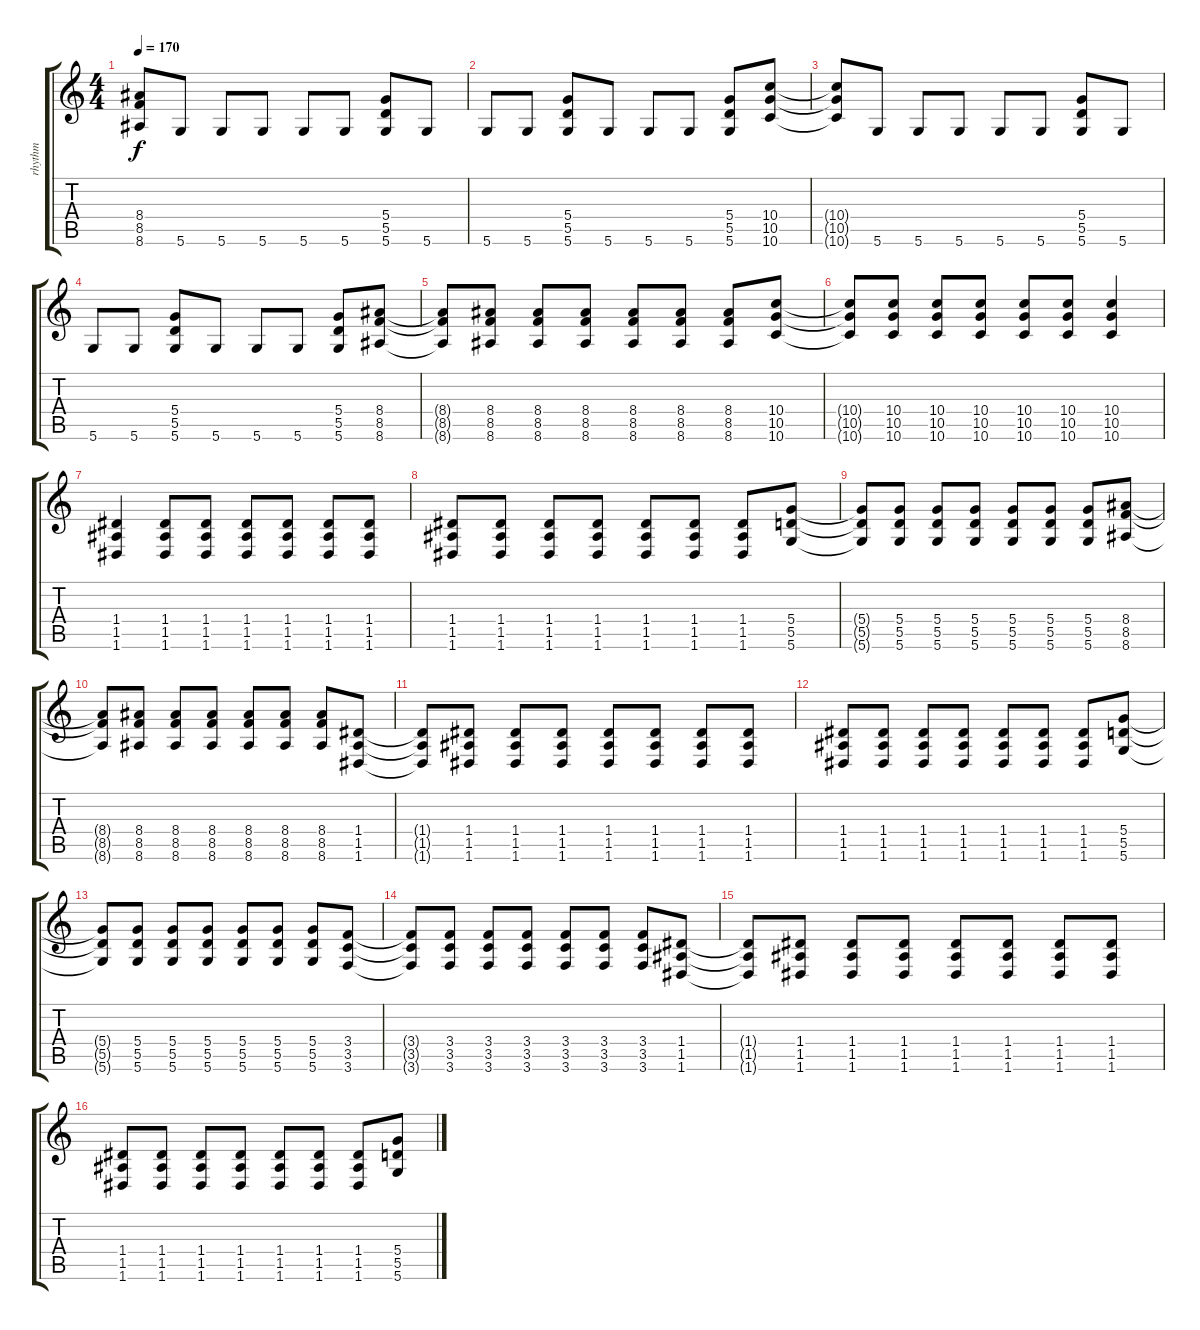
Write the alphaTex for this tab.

\track ("rhythm" "rhythm") {solo instrument distortionguitar}
\staff {score tabs}
\tuning (E4 B3 G3 D3 A2 D2) {hide}
\ts (4 4)
\tempo 170
\clef g2
\ks c
(8.4{t} 8.5{t} 8.6{t}).8{dy f} 5.6.8 5.6.8 5.6.8 5.6.8 5.6.8 (5.4 5.5 5.6).8 5.6.8 |
5.6.8 5.6.8 (5.4 5.5 5.6).8 5.6.8 5.6.8 5.6.8 (5.4 5.5 5.6).8 (10.4 10.5 10.6).8 |
(10.4{t} 10.5{t} 10.6{t}).8 5.6.8 5.6.8 5.6.8 5.6.8 5.6.8 (5.4 5.5 5.6).8 5.6.8 |
5.6.8 5.6.8 (5.4 5.5 5.6).8 5.6.8 5.6.8 5.6.8 (5.4 5.5 5.6).8 (8.4 8.5 8.6).8 |
(8.4{t} 8.5{t} 8.6{t}).8 (8.4 8.5 8.6).8 (8.4 8.5 8.6).8 (8.4 8.5 8.6).8 (8.4 8.5 8.6).8 (8.4 8.5 8.6).8 (8.4 8.5 8.6).8 (10.4 10.5 10.6).8 |
(10.4{t} 10.5{t} 10.6{t}).8 (10.4 10.5 10.6).8 (10.4 10.5 10.6).8 (10.4 10.5 10.6).8 (10.4 10.5 10.6).8 (10.4 10.5 10.6).8 (10.4 10.5 10.6).4 |
(1.4 1.5 1.6).4 (1.4 1.5 1.6).8 (1.4 1.5 1.6).8 (1.4 1.5 1.6).8 (1.4 1.5 1.6).8 (1.4 1.5 1.6).8 (1.4 1.5 1.6).8 |
(1.4 1.5 1.6).8 (1.4 1.5 1.6).8 (1.4 1.5 1.6).8 (1.4 1.5 1.6).8 (1.4 1.5 1.6).8 (1.4 1.5 1.6).8 (1.4 1.5 1.6).8 (5.4 5.5 5.6).8 |
(5.4{t} 5.5{t} 5.6{t}).8 (5.4 5.5 5.6).8 (5.4 5.5 5.6).8 (5.4 5.5 5.6).8 (5.4 5.5 5.6).8 (5.4 5.5 5.6).8 (5.4 5.5 5.6).8 (8.4 8.5 8.6).8 |
(8.4{t} 8.5{t} 8.6{t}).8 (8.4 8.5 8.6).8 (8.4 8.5 8.6).8 (8.4 8.5 8.6).8 (8.4 8.5 8.6).8 (8.4 8.5 8.6).8 (8.4 8.5 8.6).8 (1.4 1.5 1.6).8 |
(1.4{t} 1.5{t} 1.6{t}).8 (1.4 1.5 1.6).8 (1.4 1.5 1.6).8 (1.4 1.5 1.6).8 (1.4 1.5 1.6).8 (1.4 1.5 1.6).8 (1.4 1.5 1.6).8 (1.4 1.5 1.6).8 |
(1.4 1.5 1.6).8 (1.4 1.5 1.6).8 (1.4 1.5 1.6).8 (1.4 1.5 1.6).8 (1.4 1.5 1.6).8 (1.4 1.5 1.6).8 (1.4 1.5 1.6).8 (5.4 5.5 5.6).8 |
(5.4{t} 5.5{t} 5.6{t}).8 (5.4 5.5 5.6).8 (5.4 5.5 5.6).8 (5.4 5.5 5.6).8 (5.4 5.5 5.6).8 (5.4 5.5 5.6).8 (5.4 5.5 5.6).8 (3.4 3.5 3.6).8 |
(3.4{t} 3.5{t} 3.6{t}).8 (3.4 3.5 3.6).8 (3.4 3.5 3.6).8 (3.4 3.5 3.6).8 (3.4 3.5 3.6).8 (3.4 3.5 3.6).8 (3.4 3.5 3.6).8 (1.4 1.5 1.6).8 |
(1.4{t} 1.5{t} 1.6{t}).8 (1.4 1.5 1.6).8 (1.4 1.5 1.6).8 (1.4 1.5 1.6).8 (1.4 1.5 1.6).8 (1.4 1.5 1.6).8 (1.4 1.5 1.6).8 (1.4 1.5 1.6).8 |
(1.4 1.5 1.6).8 (1.4 1.5 1.6).8 (1.4 1.5 1.6).8 (1.4 1.5 1.6).8 (1.4 1.5 1.6).8 (1.4 1.5 1.6).8 (1.4 1.5 1.6).8 (5.4 5.5 5.6).8
